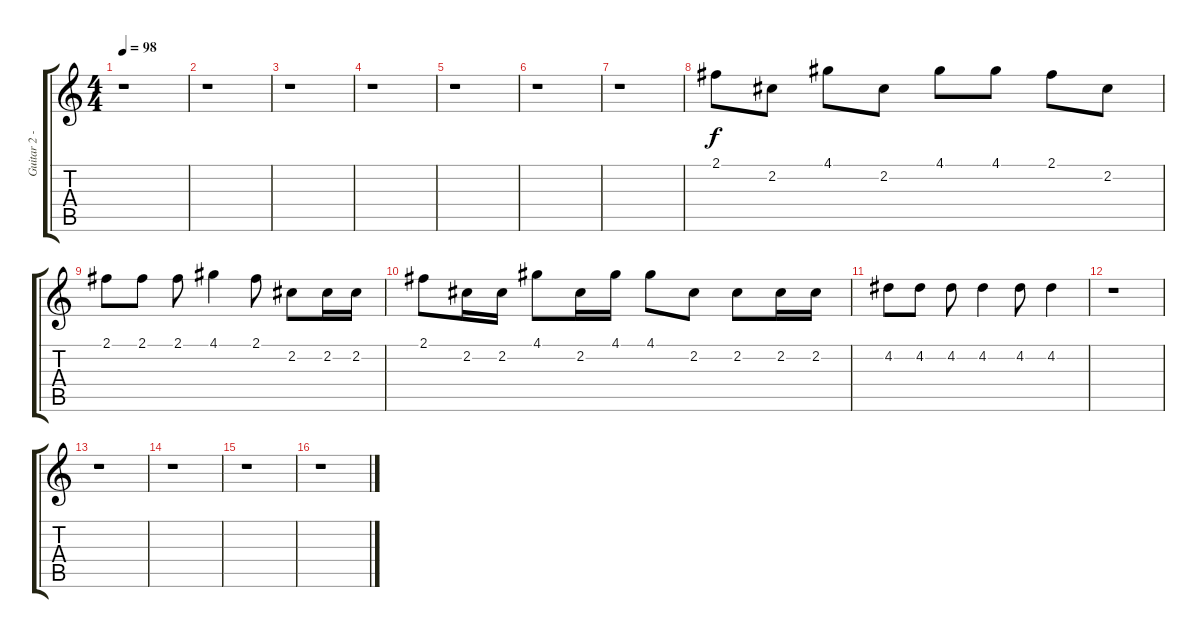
\track ("Guitar 2 - Distortion" "Guitar 2 -") {instrument distortionguitar}
\staff {score tabs}
\tuning (E4 B3 G3 D3 A2 E2) {hide}
\ts (4 4)
\tempo 98
\clef g2
\ks c
r.1{dy f} |
r.1 |
r.1 |
r.1 |
r.1 |
r.1 |
r.1 |
2.1.8 2.2.8 4.1.8 2.2.8 4.1.8 4.1.8 2.1.8 2.2.8 |
2.1.8 2.1.8 2.1.8 4.1.4 2.1.8 2.2.8 2.2.16 2.2.16 |
2.1.8 2.2.16 2.2.16 4.1.8 2.2.16 4.1.16 4.1.8 2.2.8 2.2.8 2.2.16 2.2.16 |
4.2.8 4.2.8 4.2.8 4.2.4 4.2.8 4.2.4 |
r.1 |
r.1 |
r.1 |
r.1 |
r.1
